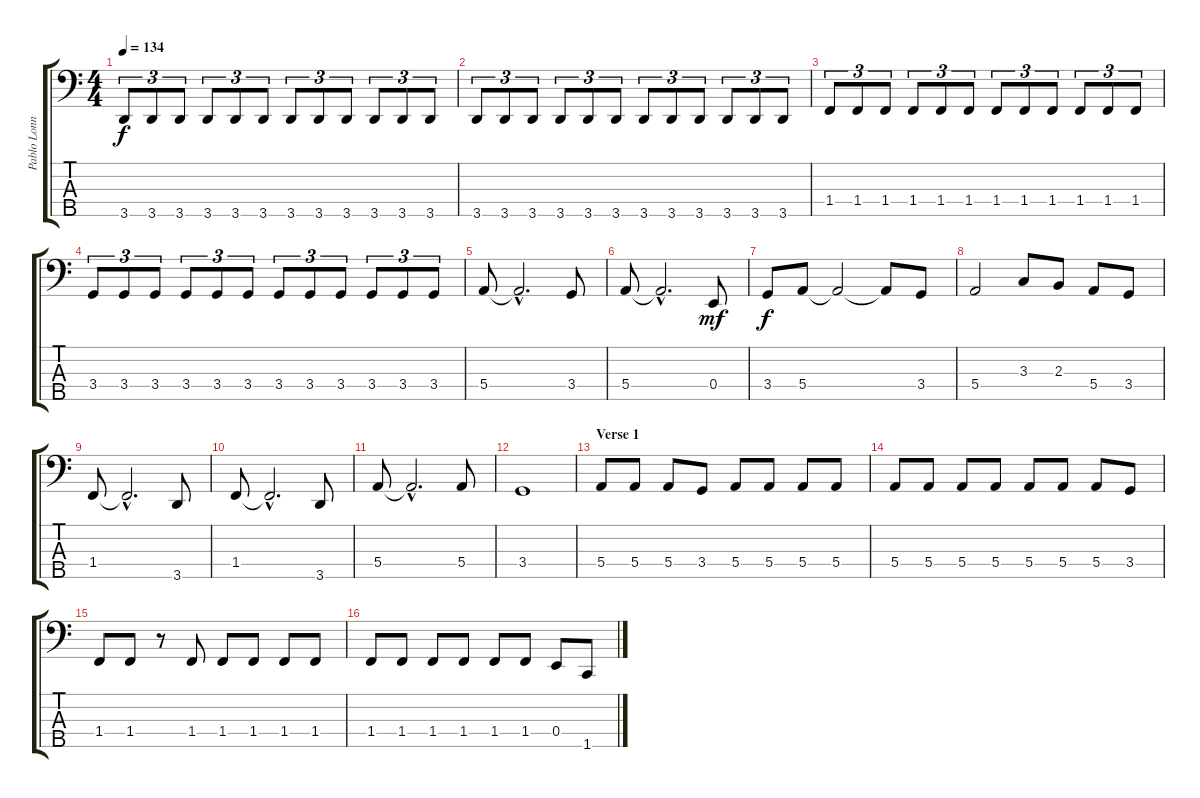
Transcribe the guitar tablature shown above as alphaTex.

\track ("Pablo Lonngi" "Pablo Lonn") {instrument electricbassfinger}
\staff {score tabs}
\tuning (G2 D2 A1 E1 B0) {hide}
\ts (4 4)
\tempo 134
\clef f4
\ks c
3.5.8{tu (3 2) dy f} 3.5.8{tu (3 2)} 3.5.8{tu (3 2)} 3.5.8{tu (3 2)} 3.5.8{tu (3 2)} 3.5.8{tu (3 2)} 3.5.8{tu (3 2)} 3.5.8{tu (3 2)} 3.5.8{tu (3 2)} 3.5.8{tu (3 2)} 3.5.8{tu (3 2)} 3.5.8{tu (3 2)} |
3.5.8{tu (3 2)} 3.5.8{tu (3 2)} 3.5.8{tu (3 2)} 3.5.8{tu (3 2)} 3.5.8{tu (3 2)} 3.5.8{tu (3 2)} 3.5.8{tu (3 2)} 3.5.8{tu (3 2)} 3.5.8{tu (3 2)} 3.5.8{tu (3 2)} 3.5.8{tu (3 2)} 3.5.8{tu (3 2)} |
1.4.8{tu (3 2)} 1.4.8{tu (3 2)} 1.4.8{tu (3 2)} 1.4.8{tu (3 2)} 1.4.8{tu (3 2)} 1.4.8{tu (3 2)} 1.4.8{tu (3 2)} 1.4.8{tu (3 2)} 1.4.8{tu (3 2)} 1.4.8{tu (3 2)} 1.4.8{tu (3 2)} 1.4.8{tu (3 2)} |
3.4.8{tu (3 2)} 3.4.8{tu (3 2)} 3.4.8{tu (3 2)} 3.4.8{tu (3 2)} 3.4.8{tu (3 2)} 3.4.8{tu (3 2)} 3.4.8{tu (3 2)} 3.4.8{tu (3 2)} 3.4.8{tu (3 2)} 3.4.8{tu (3 2)} 3.4.8{tu (3 2)} 3.4.8{tu (3 2)} |
5.4.8 5.4{hac t}.2{d} 3.4.8 |
5.4.8 5.4{hac t}.2{d} 0.4.8{dy mf} |
3.4.8{dy f} 5.4.8 5.4{t}.2 5.4{t}.8 3.4.8 |
5.4.2 3.3.8 2.3.8 5.4.8 3.4.8 |
1.4.8 1.4{hac t}.2{d} 3.5.8 |
1.4.8 1.4{hac t}.2{d} 3.5.8 |
5.4.8 5.4{hac t}.2{d} 5.4.8 |
3.4.1 |
\section ("" "Verse 1")
5.4.8 5.4.8 5.4.8 3.4.8 5.4.8 5.4.8 5.4.8 5.4.8 |
5.4.8 5.4.8 5.4.8 5.4.8 5.4.8 5.4.8 5.4.8 3.4.8 |
1.4.8 1.4.8 r.8 1.4.8 1.4.8 1.4.8 1.4.8 1.4.8 |
1.4.8 1.4.8 1.4.8 1.4.8 1.4.8 1.4.8 0.4.8 1.5.8
